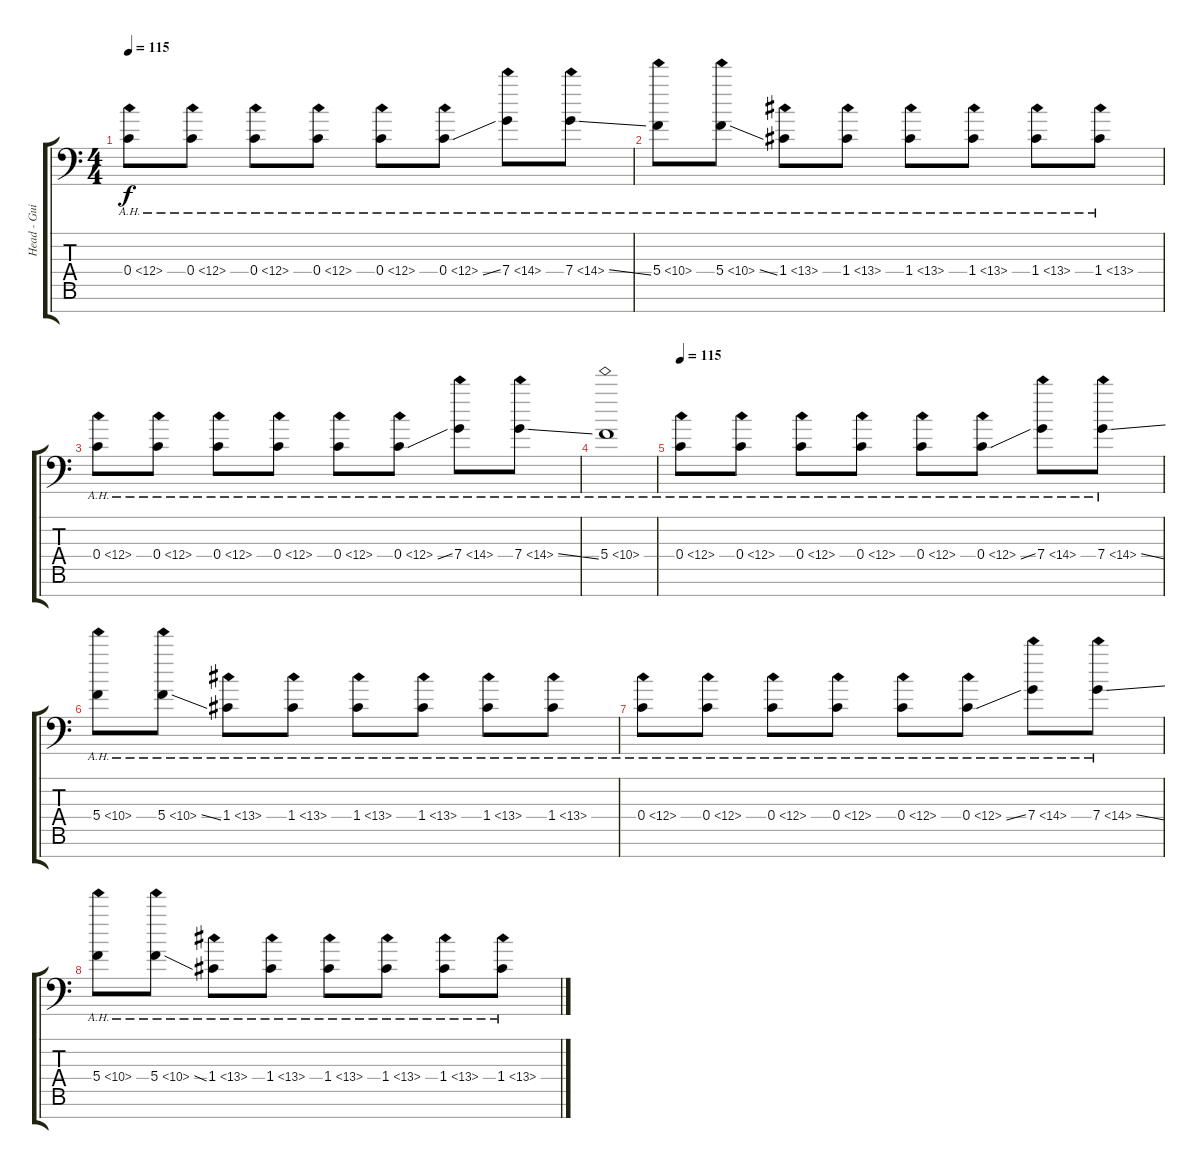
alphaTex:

\track ("Head - Guitar" "Head - Gui") {instrument electricguitarclean}
\staff {score tabs}
\tuning (D4 A3 F3 C3 G2 D2 A1) {hide}
\ts (4 4)
\tempo 115
\clef f4
\ks c
0.4{ah 12}.8{dy f} 0.4{ah 12}.8 0.4{ah 12}.8 0.4{ah 12}.8 0.4{ah 12}.8 0.4{ah 12 ss}.8 7.4{ah 7}.8 7.4{ah 7 ss}.8 |
5.4{ah 5}.8 5.4{ah 5 ss}.8 1.4{ah 12}.8 1.4{ah 12}.8 1.4{ah 12}.8 1.4{ah 12}.8 1.4{ah 12}.8 1.4{ah 12}.8 |
0.4{ah 12}.8 0.4{ah 12}.8 0.4{ah 12}.8 0.4{ah 12}.8 0.4{ah 12}.8 0.4{ah 12 ss}.8 7.4{ah 7}.8 7.4{ah 7 ss}.8 |
5.4{ah 5}.1 |
\tempo 115
0.4{ah 12}.8{volume 10} 0.4{ah 12}.8 0.4{ah 12}.8 0.4{ah 12}.8 0.4{ah 12}.8 0.4{ah 12 ss}.8 7.4{ah 7}.8 7.4{ah 7 ss}.8 |
5.4{ah 5}.8 5.4{ah 5 ss}.8 1.4{ah 12}.8 1.4{ah 12}.8 1.4{ah 12}.8 1.4{ah 12}.8 1.4{ah 12}.8 1.4{ah 12}.8 |
0.4{ah 12}.8 0.4{ah 12}.8 0.4{ah 12}.8 0.4{ah 12}.8 0.4{ah 12}.8 0.4{ah 12 ss}.8 7.4{ah 7}.8 7.4{ah 7 ss}.8 |
5.4{ah 5}.8 5.4{ah 5 ss}.8 1.4{ah 12}.8 1.4{ah 12}.8 1.4{ah 12}.8 1.4{ah 12}.8 1.4{ah 12}.8 1.4{ah 12}.8
